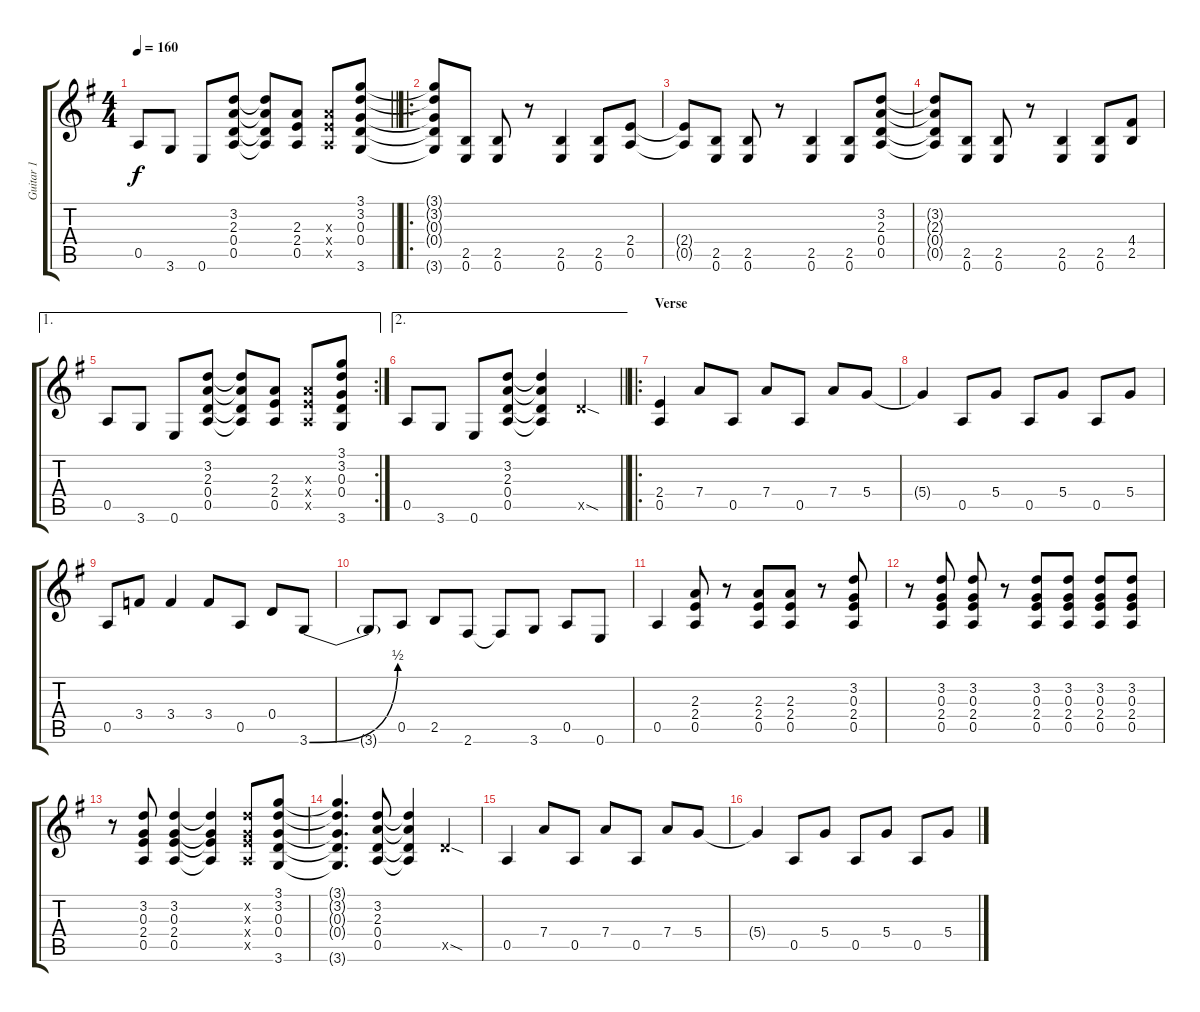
\track ("Guitar 1" "Guitar 1") {instrument distortionguitar}
\staff {score tabs}
\tuning (E4 B3 G3 D3 A2 E2) {hide}
\ts (4 4)
\tempo 160
\clef g2
\barLineRight lightlight
\ks g
0.5.8{dy f} 3.6.8 0.6.8 (3.2 2.3 0.4 0.5).8 (3.2{t} 2.3{t} 0.4{t} 0.5{t}).8 (2.3 2.4 0.5).8 (2.3{x} 2.4{x} 0.5{x}).8 (3.1 3.2 0.3 0.4 3.6).8 |
\ro
(3.1{t} 3.2{t} 0.3{t} 0.4{t} 3.6{t}).8 (2.5 0.6).8 (2.5 0.6).8 r.8 (2.5 0.6).4 (2.5 0.6).8 (2.4 0.5).8 |
(2.4{t} 0.5{t}).8 (2.5 0.6).8 (2.5 0.6).8 r.8 (2.5 0.6).4 (2.5 0.6).8 (3.2 2.3 0.4 0.5).8 |
(3.2{t} 2.3{t} 0.4{t} 0.5{t}).8 (2.5 0.6).8 (2.5 0.6).8 r.8 (2.5 0.6).4 (2.5 0.6).8 (4.4 2.5).8 |
\ae 1
\rc 2
0.5.8 3.6.8 0.6.8 (3.2 2.3 0.4 0.5).8 (3.2{t} 2.3{t} 0.4{t} 0.5{t}).8 (2.3 2.4 0.5).8 (2.3{x} 2.4{x} 0.5{x}).8 (3.1 3.2 0.3 0.4 3.6).8 |
\ae 2
\barLineRight lightlight
0.5.8 3.6.8 0.6.8 (3.2 2.3 0.4 0.5).8 (3.2{t} 2.3{t} 0.4{t} 0.5{t}).4 5.5{sod x}.4 |
\ro
\section ("" "Verse")
(2.4 0.5).4 7.4.8 0.5.8 7.4.8 0.5.8 7.4.8 5.4.8 |
5.4{t}.4 0.5.8 5.4.8 0.5.8 5.4.8 0.5.8 5.4.8 |
0.5.8 3.4.8 3.4.4 3.4.8 0.5.8 0.4.8 3.6{be (bend 0 0 60 2)}.8 |
3.6{t}.8 0.5.8 2.5.8 2.6.8 2.6{t}.8 3.6.8 0.5.8 0.6.8 |
0.5.4 (2.3 2.4 0.5).8 r.8 (2.3 2.4 0.5).8 (2.3 2.4 0.5).8 r.8 (3.2 0.3 2.4 0.5).8 |
r.8 (3.2 0.3 2.4 0.5).8 (3.2 0.3 2.4 0.5).8 r.8 (3.2 0.3 2.4 0.5).8 (3.2 0.3 2.4 0.5).8 (3.2 0.3 2.4 0.5).8 (3.2 0.3 2.4 0.5).8 |
r.8 (3.2 0.3 2.4 0.5).8 (3.2 0.3 2.4 0.5).4 (3.2{t} 0.3{t} 2.4{t} 0.5{t}).4 (3.2{x} 0.3{x} 2.4{x} 0.5{x}).8 (3.1 3.2 0.3 0.4 3.6).8 |
(3.1{t} 3.2{t} 0.3{t} 0.4{t} 3.6{t}).4{d} (3.2 2.3 0.4 0.5).8 (3.2{t} 2.3{t} 0.4{t} 0.5{t}).4 5.5{sod x}.4 |
0.5.4 7.4.8 0.5.8 7.4.8 0.5.8 7.4.8 5.4.8 |
5.4{t}.4 0.5.8 5.4.8 0.5.8 5.4.8 0.5.8 5.4.8
